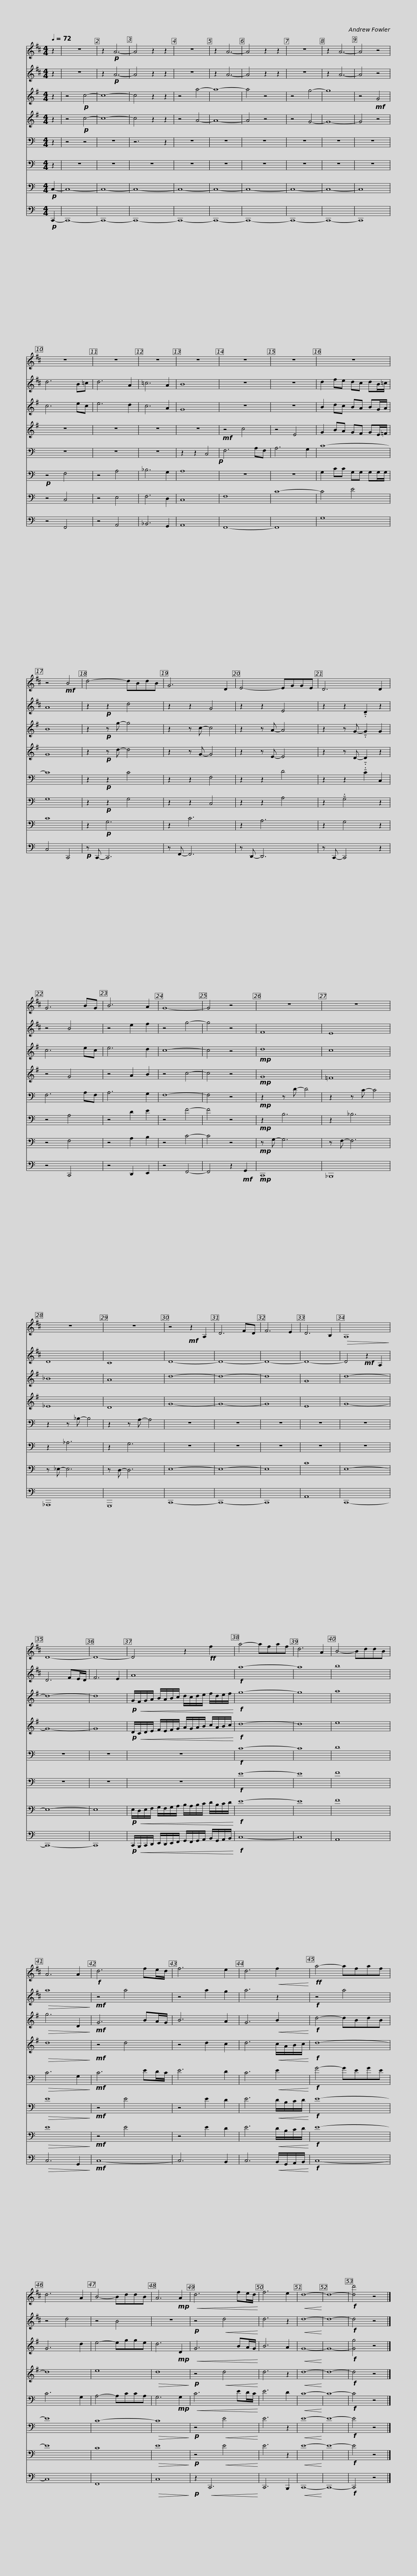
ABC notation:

X:1
%%score 1 2 3 4 5 6 7 8
L:1/8
Q:1/4=72
M:4/4
I:linebreak $
K:C
V:1 treble transpose=-2
V:2 treble transpose=-2
V:3 treble transpose=-7
V:4 treble transpose=-7
V:5 bass
V:6 bass
V:7 bass
V:8 bass
V:1
[K:D] z2 | z8 | z2!p! A6- | A4 z2 z2 | z8 | %5
 z2 A6- | A4 z2 z2 | z8 | z2 A6- | A4 z4 |$ %10
 z8 | z8 | z8 | z8 | z8 | %15
 z8 | z8 | z4!mf! B4 |$ d4- dBdB | G6 D2 | %20
 E4- EGGE | D6 D2 | G6 BG | B6 A2 |$ G8- | %25
 G4 z4 | z8 | z8 | z8 | z8 | %30
 z4!mf! z2 A,2 | D6 FD | F6 E2 |$ D6 B,2 |!>(! A,8!>)! | %35
 D8- | D8- | D4 z2!ff! f2 | a4- afaf |$ d6 A2 | %40
 B4- BddB | A6 A2 |!f! d6 fe/d/ | f6 e2 | d6!<(! f2!<)! | %45
!ff! a4- afaf | d6 A2 |$ B4- BddB | A6!mp! A2 |!<(! d6 fe/d/!<)! | %50
 f6 e2 |!<(! d8-!<)! | d8- |!f! [dd']4 z4 |] %54
V:2
[K:D] z2 | z8 | z2!p! A6- | A4 z2 z2 | z8 | %5
 z2 A6- | A4 z2 z2 | z8 | z2 A6- | A4 z4 |$ %10
 d6 B=c | d6 A2 | =c6 A2 | B8 | z8 | %15
 z8 | d2 fe dc dB/=c/ | A8 |$ z2!p! z2 d4 | z2 z2 G4 | %20
 z2 z2 E4 | z2 z2 !tenuto!.D2 z2 | z4 B4 | z4 e2 f2 |$ z4 g4- | %25
 g4 z4 | F8 | E8 | D8 | C8 | %30
 D8- | D8- | D8- |$ D8- | D4!mf! z2 A,2 | %35
 D6 FE/D/ | F6 E2 | A8 |!f! a8- |$ a8 | %40
 b8 |!>(! a8!>)! |!mf! z4 a4 | z4 a2 g2 | a6 z2 | %45
!f! z4 a4 | z4 d4 |$ z4 B4 | z8 |!p! z4!<(! d4!<)! | %50
 d6 z2 |!<(! d8-!<)! | d8- |!f! d4 z4 |] %54
V:3
[K:G] z2 | z4!p! c4- | c8- | c4 z2 z2 | z4 a4- | %5
 a8- | a4 z4 | z4 g4- | g8 | z4!mf! G4 |$ %10
 c6 ec | e6 d2 | c6 A2 | G8 | z8 | %15
 z8 | B2 dc BA BG/A/ | B8 |$ z2!p! z g- g4 | z2 z c- c4 | %20
 z2 z A- A4 | z2 z G- !tenuto!.G2 G2 | c6 ec | e6 d2 |$ c8- | %25
 c4 z4 |!mp! d8 | c8 | _B8 | A8 | %30
 d8- | d8- | d8 |$ G8 | d8- | %35
 d8- | d8 |!p! G/!<(!F/G/A/ B/A/B/c/ d/c/d/e/ f/d/e/f/!<)! |!f! g8- |$ g8 | %40
 a8 |!>(! g6 D2!>)! |!mf! G6 BA/G/ | B6 A2 | G6!<(! B2!<)! | %45
!f! d4- dBdB | G6 d2 |$ e4- egge | d6!mp! D2 |!<(! G6 BA/G/!<)! | %50
 B6 A2 |!<(! G8-!<)! | G8- |!f! [Gg]4 z4 |] %54
V:4
[K:G] z2 | z4!p! c4- | c8- | c4 z2 z2 | z4 A4- | %5
 A8- | A4 z4 | z4 G4- | G8- | G4 z4 |$ %10
 z8 | z8 | z8 | z8 |!mf! z4 c4 | %15
 z4 E4 | G2 BA GF GE/=F/ | G8 |$ z2!p! z d- d4 | z2 z G- G4 | %20
 z2 z E- E4 | z2 z D- !tenuto!.D2 z2 | z4 G4 | z4 A2 B2 |$ z4 c4- | %25
 c4 z4 |!mp! G8 | =F8 | _E8 | D8 | %30
 G8- | G8- | G8 |$ E8 | G8- | %35
 G8- | G8 |!p! D/!<(!C/D/E/ F/E/F/G/ A/G/A/B/ c/A/B/c/!<)! |!f! d8- |$ d8 | %40
 e8 |!>(! d8!>)! |!mf! z4 d4 | z4 d2 c2 | d6!<(! c/A/B/c/!<)! | %45
!f! d8- | d8 |$ e8 |!>(! d8!>)! |!p! z4!<(! d4!<)! | %50
 d6 z2 |!<(! d8-!<)! | d8- |!f! d4 z4 |] %54
V:5
 z2 | z4 z4 | z8 | z6 z2 | z8 | %5
 z8 | z8 | z8 | z8 | z8 |$ %10
 z8 | z8 | z8 | z2 z2 C,4!p! | F,6 A,F, | %15
 A,6 G,2 | C8- | C8 |$ z2!p! z2 C4 | z2 z2 F,4 | %20
 z2 z2 D4 | z2 z2 !tenuto!.C2 C,2 | F,6 A,F, | A,6 G,2 |$ F,8- | %25
 F,4 z4 |!mp! z2 z D- D4 | z2 z C- C4 | z2 z _B,- B,4 | z2 z A,- A,4 | %30
 z8 | z8 | z8 |$ z8 | z8 | %35
 z8 | z8 | z8 |!f! C8- |$ C8 | %40
 D8 |!>(! C6 G,2!>)! |!mf! C6 ED/C/ | E6 D2 | C6!<(! E2!<)! | %45
!f! G4- GEGE | C6 G,2 |$ A,4- A,CCA, | G,6!mp! G,2 |!<(! C6 ED/C/!<)! | %50
 E6 D2 |!<(! C8-!<)! | C8- |!f! C4 z4 |] %54
V:6
 z2 | z8 | z8 | z8 | z8 | %5
 z8 | z8 | z8 | z8 | z8 |$ %10
!p! z4 F,4 | z4 A,4 | _B,6 G,2 | A,8 | z8 | %15
 z8 | G,2 CC G,G, G,G,/G,/ | G,8 |$ z2!p! z2 G,4 | z2 z2 C,4 | %20
 z2 z2 A,4 | z2 !tenuto!.G,4 z2 | z4 A,4 | z4 D2 E2 |$ z4 F4- | %25
 F4 z4 |!mp! z2 B,6 | z2 _B,6 | z2 _A,6 | z2 G,6 | %30
 z8 | z8 | z8 |$ z8 | z8 | %35
 z8 | z8 | z8 |!f! E8- |$ E8 | %40
 F8 |!>(! E8!>)! |!mf! z4 E4 | z4 E2 D2 | E6!<(! D/B,/C/D/!<)! | %45
!f! E8- | E8 |$ C8- |!>(! C8!>)! |!p! z4!<(! E4!<)! | %50
 E6 z2 |!<(! E8-!<)! | E8- |!f! E4 z4 |] %54
V:7
!p! C,2- | C,8- | C,8- | C,8- | C,8- | %5
 C,8- | C,8- | C,8- | C,8- | C,8 |$ %10
 z4 C,4 | z4 E,4 | F,6 D,2 | C,8 | F,8 | %15
 C8- | C4 E4 | C8 |$ z2!p! G,6 | z2 C6 | %20
 z2 A,6 | z2 G,4 z2 | z4 F,4 | z4 A,2 B,2 |$ z4 C4- | %25
 C4 z4 |!mp! z G,- G,6 | z F,- F,6 | z _E,- E,6 | z D,- D,6 | %30
 E,8- | E,8- | E,8 |$ C8 | E,8- | %35
 E,8- | E,8 |!p! E,/!<(!D,/E,/F,/ G,/F,/G,/A,/ B,/A,/B,/C/ D/B,/C/D/!<)! |!f! E8- |$ E8 | %40
 F8 |!>(! E8!>)! |!mf! z4 E4 | z4 E2 D2 | E6!<(! D/B,/C/D/!<)! | %45
!f! E8- | E8 |$ C8 |!>(! E8!>)! |!p! z4!<(! E4!<)! | %50
 E6 z2 |!<(! E8-!<)! | E8- |!f! E4 z4 |] %54
V:8
!p! C,,2- | C,,8- | C,,8- | C,,8- | C,,8- | %5
 C,,8- | C,,8- | C,,8- | C,,8- | C,,8 |$ %10
 z4 F,,4 | z4 A,,4 | _B,,6 G,,2 | A,,8 | F,,8- | %15
 F,,8 | G,8 | C,4 C,,4 |$!p! z C,,- C,,6 | z F,,- F,,6 | %20
 z D,,- D,,6 | z C,,- C,,4 z2 | z4 C,,4 | z4 D,,2 E,,2 |$ z4 F,,4- | %25
 F,,4 z2!mf! G,,2 |!mp! C,,8 | _B,,,8 | _A,,,8 | G,,,8 | %30
 C,,8- | C,,8- | C,,8 |$ A,,8 | C,,8- | %35
 C,,8- | C,,8 |!p! C,,/!<(!B,,,/C,,/D,,/ E,,/D,,/E,,/F,,/ G,,/F,,/G,,/A,,/ B,,/G,,/A,,/B,,/!<)! |!f! C,8- |$ C,8 | %40
 A,,8 |!>(! C,6 G,,2!>)! |!mf! C,8- | C,6 B,,2 | C,6!<(! B,,/G,,/A,,/B,,/!<)! | %45
!f! C,8- | C,8 |$ F,,8 |!>(! C,8!>)! |!p! z2!<(! C,,6!<)! | %50
 C,,6 B,,,2 |!<(! C,,8-!<)! | C,,8- |!f! C,,4 z4 |] %54
